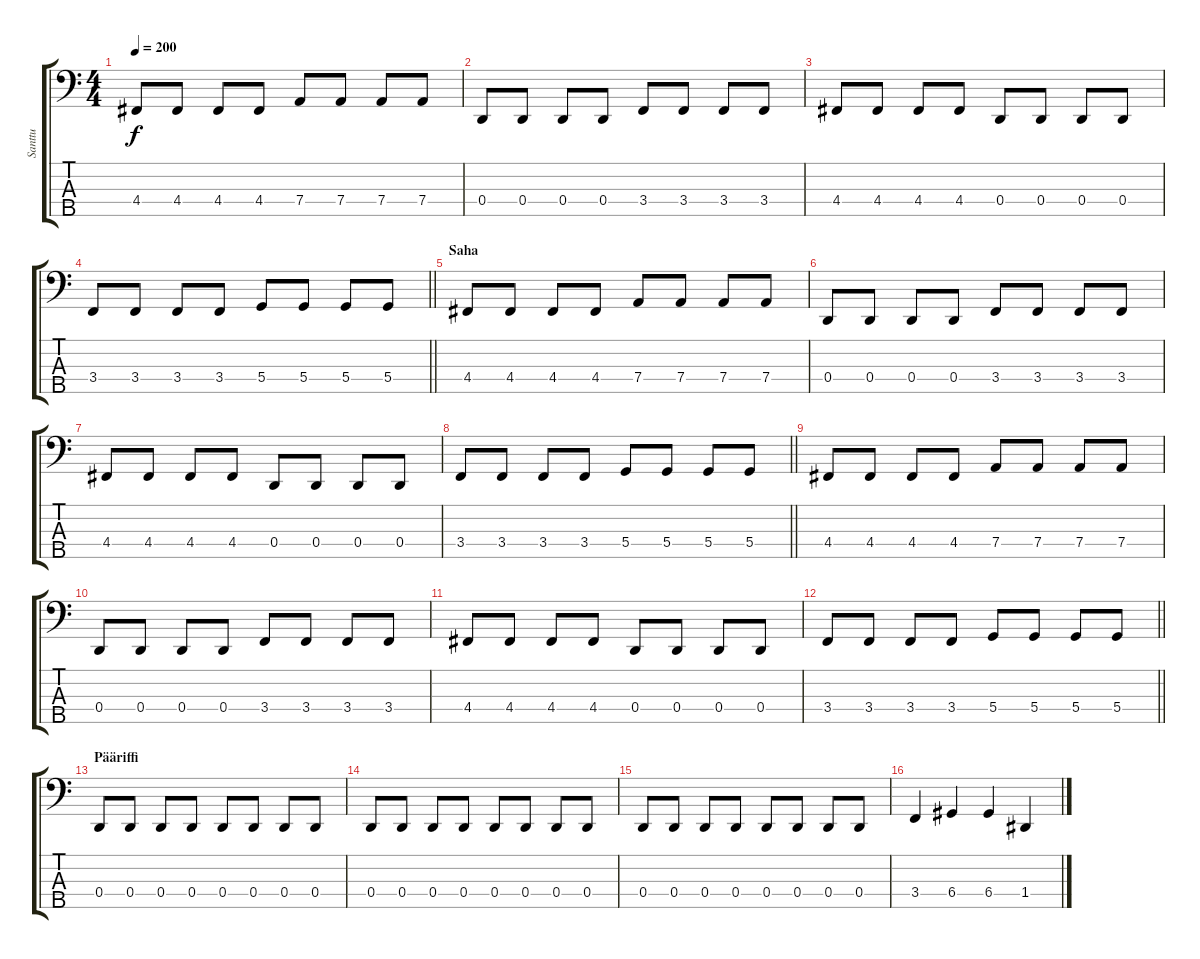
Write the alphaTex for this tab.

\track ("Santtu" "Santtu") {instrument electricbasspick}
\staff {score tabs}
\tuning (G2 D2 A1 D1 A0) {hide}
\ts (4 4)
\tempo 200
\clef f4
\ks c
4.4.8{dy f} 4.4.8 4.4.8 4.4.8 7.4.8 7.4.8 7.4.8 7.4.8 |
0.4.8 0.4.8 0.4.8 0.4.8 3.4.8 3.4.8 3.4.8 3.4.8 |
4.4.8 4.4.8 4.4.8 4.4.8 0.4.8 0.4.8 0.4.8 0.4.8 |
\barLineRight lightlight
3.4.8 3.4.8 3.4.8 3.4.8 5.4.8 5.4.8 5.4.8 5.4.8 |
\section ("" "Saha")
4.4.8 4.4.8 4.4.8 4.4.8 7.4.8 7.4.8 7.4.8 7.4.8 |
0.4.8 0.4.8 0.4.8 0.4.8 3.4.8 3.4.8 3.4.8 3.4.8 |
4.4.8 4.4.8 4.4.8 4.4.8 0.4.8 0.4.8 0.4.8 0.4.8 |
\barLineRight lightlight
3.4.8 3.4.8 3.4.8 3.4.8 5.4.8 5.4.8 5.4.8 5.4.8 |
4.4.8 4.4.8 4.4.8 4.4.8 7.4.8 7.4.8 7.4.8 7.4.8 |
0.4.8 0.4.8 0.4.8 0.4.8 3.4.8 3.4.8 3.4.8 3.4.8 |
4.4.8 4.4.8 4.4.8 4.4.8 0.4.8 0.4.8 0.4.8 0.4.8 |
\barLineRight lightlight
3.4.8 3.4.8 3.4.8 3.4.8 5.4.8 5.4.8 5.4.8 5.4.8 |
\section ("" "Pääriffi")
0.4.8 0.4.8 0.4.8 0.4.8 0.4.8 0.4.8 0.4.8 0.4.8 |
0.4.8 0.4.8 0.4.8 0.4.8 0.4.8 0.4.8 0.4.8 0.4.8 |
0.4.8 0.4.8 0.4.8 0.4.8 0.4.8 0.4.8 0.4.8 0.4.8 |
3.4.4 6.4.4 6.4.4 1.4.4
